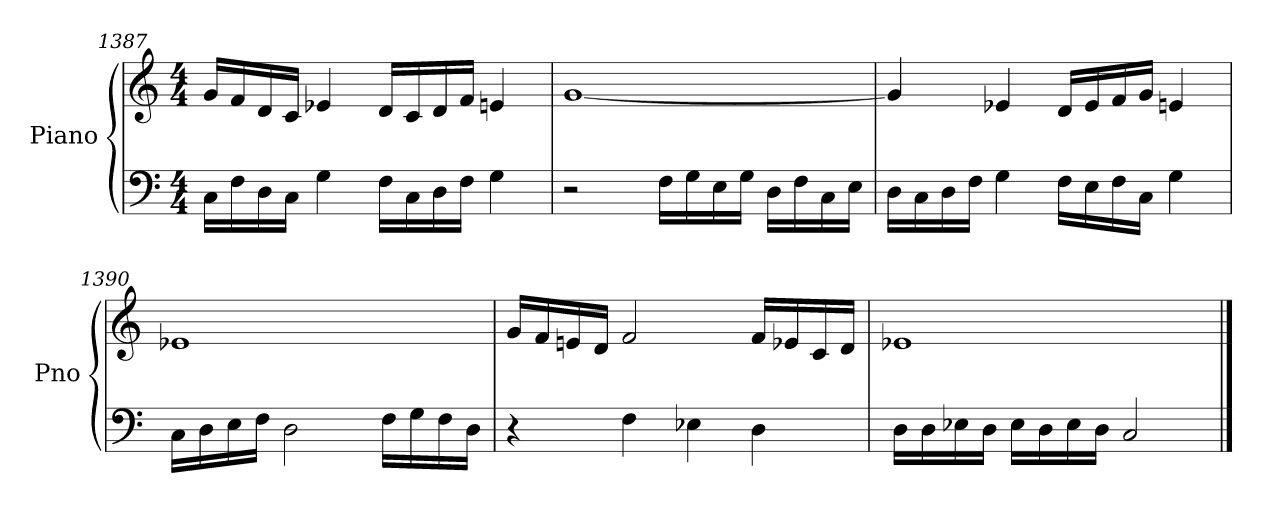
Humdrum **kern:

**kern	**kern
*part1	*part1
*staff2	*staff1
*I"Piano	*
*I'Pno	*
!!LO:LB:g=z
*clefF4	*clefG2
*k[]	*k[]
*M4/4	*M4/4
=1387	=1387
16C\LL	16g/LL
16F\	16f/
16D\	16d/
16C\JJ	16c/JJ
4G\	4e-X/
16F\LL	16d/LL
16C\	16c/
16D\	16d/
16F\JJ	16f/JJ
4G\	4en/
=1388	=1388
2r	[1g
16F\LL	.
16G\	.
16E\	.
16G\JJ	.
16D\LL	.
16F\	.
16C\	.
16E\JJ	.
=1389	=1389
16D\LL	4g/]
16C\	.
16D\	.
16F\JJ	.
4G\	4e-X/
16F\LL	16d/LL
16E\	16e-/
16F\	16f/
16C\JJ	16g/JJ
4G\	4en/
!!LO:PB:g=z
=1390	=1390
16C\LL	1e-X
16D\	.
16E\	.
16F\JJ	.
2D\	.
16F\LL	.
16G\	.
16F\	.
16D\JJ	.
=1391	=1391
4r	16g/LL
.	16f/
.	16en/
.	16d/JJ
4F\	2f/
4E-X\	.
4D\	16f/LL
.	16e-X/
.	16c/
.	16d/JJ
=1392	=1392
16D\LL	1e-X
16D\	.
16E-X\	.
16D\JJ	.
16E-\LL	.
16D\	.
16E-\	.
16D\JJ	.
2C/	.
==	==
*-	*-
